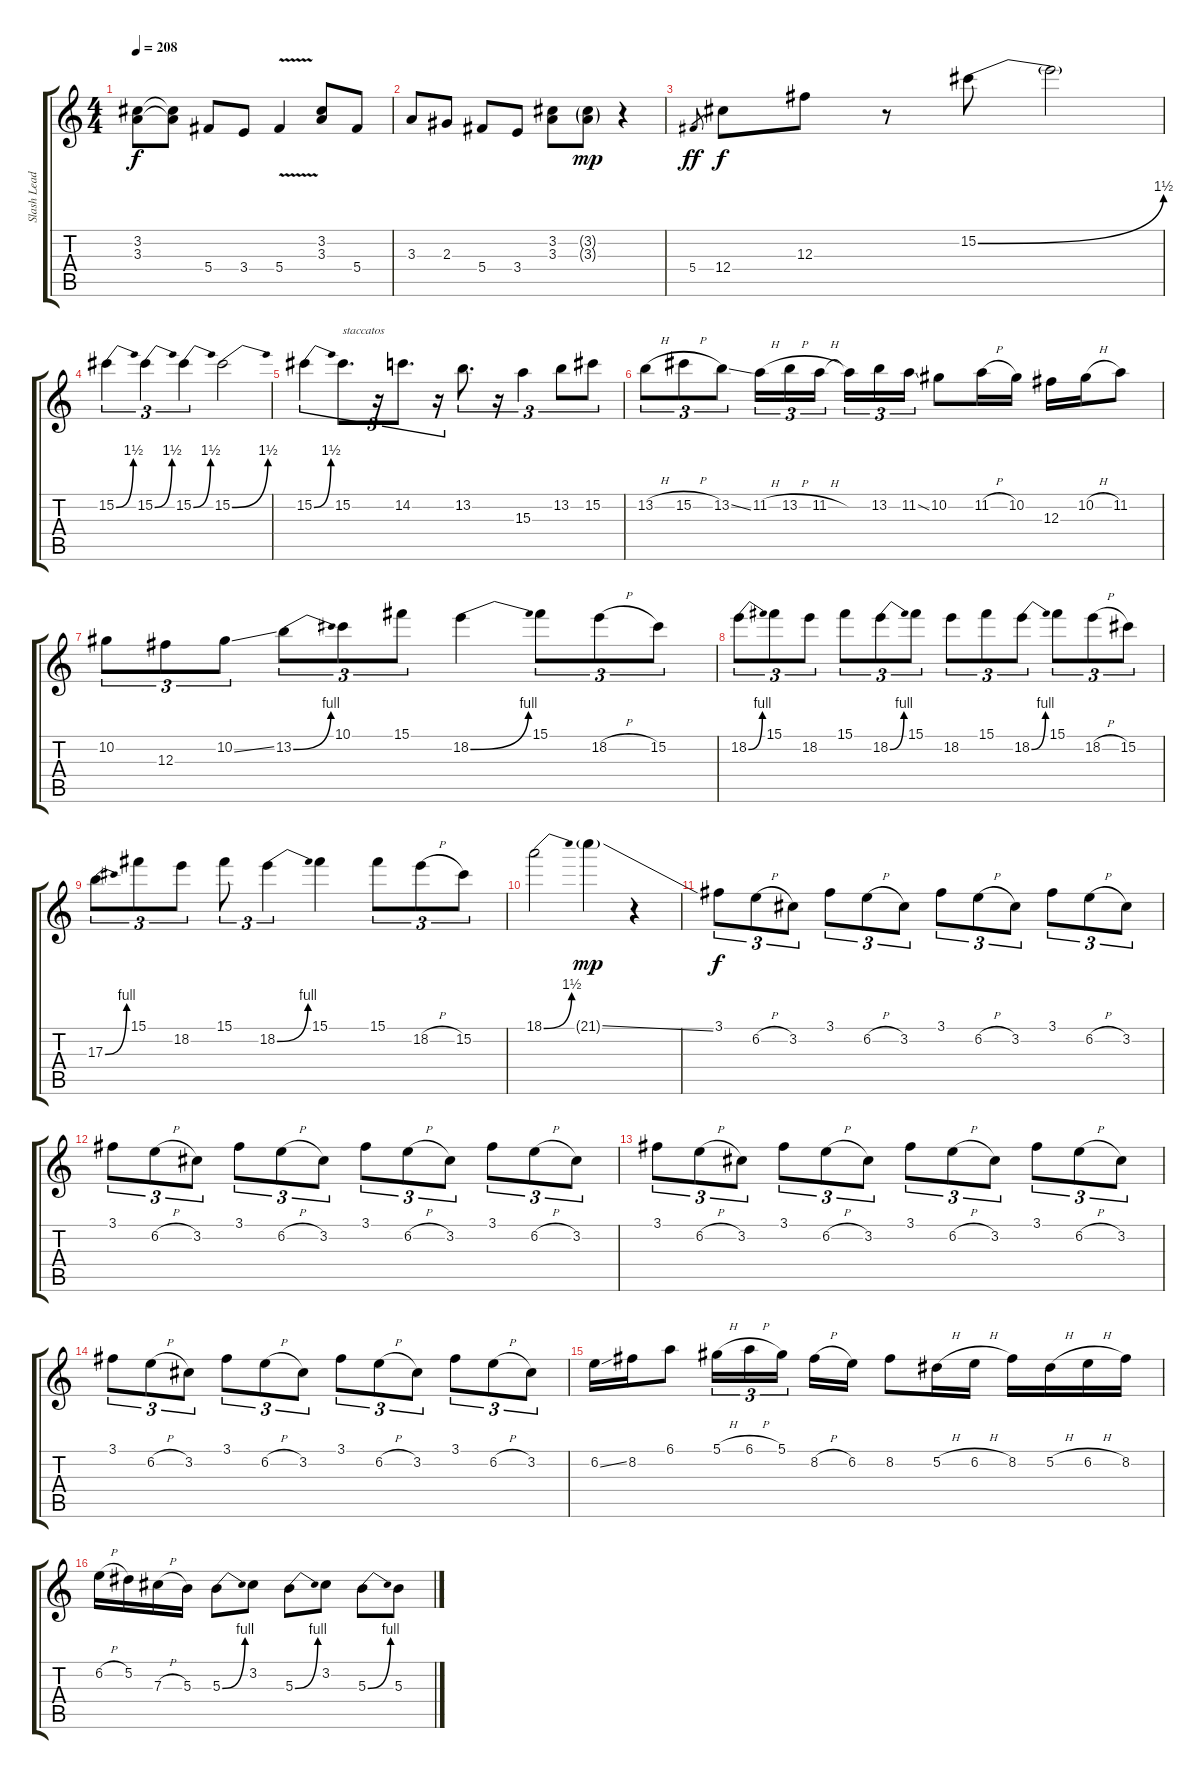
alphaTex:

\track ("Slash Lead" "Slash Lead") {instrument distortionguitar}
\staff {score tabs}
\tuning (Eb4 Bb3 Gb3 Db3 Ab2 Eb2) {hide}
\ts (4 4)
\tempo 208
\clef g2
\ks c
(3.2{t} 3.3{t}).8{dy f} (3.2{t} 3.3{t}).8 5.4.8 3.4.8 5.4{v}.4 (3.2 3.3).8 5.4.8 |
3.3.8 2.3.8 5.4.8 3.4.8 (3.2 3.3).8 (3.2{g} 3.3{g}).8{dy mp} r.4 |
5.4.8{gr dy ff} 12.4.8{dy f} 12.3.8 r.8 15.2{be (bend 0 0 60 6)}.8 15.2{t}.2 |
15.2{be (bend 0 0 60 6)}.4{tu (3 2)} 15.2{be (bend 0 0 60 6)}.4{tu (3 2)} 15.2{be (bend 0 0 60 6)}.4{tu (3 2)} 15.2{be (bend 0 0 60 6)}.2 |
15.2{be (bend 0 0 60 6)}.4{tu (3 2)} 15.2.8{d tu (3 2) txt "staccatos"} r.16{tu (3 2)} 14.2.8{d tu (3 2)} r.16{tu (3 2)} 13.2.8{d tu (3 2)} r.16{tu (3 2)} 15.3.4{tu (3 2)} 13.2.8{tu (3 2)} 15.2.8{tu (3 2)} |
13.2{h}.8{tu (3 2)} 15.2{h}.8{tu (3 2)} 13.2{ss}.8{tu (3 2)} 11.2{h}.16{tu (3 2)} 13.2{h}.16{tu (3 2)} 11.2{h}.16{tu (3 2) beam splitsecondary} 11.2{t}.16{tu (3 2)} 13.2.16{tu (3 2)} 11.2{ss}.16{tu (3 2)} 10.2.8 11.2{h}.16 10.2.16 12.3.16 10.2{h}.16 11.2.8 |
10.2.8{tu (3 2)} 12.3.8{tu (3 2)} 10.2{ss}.8{tu (3 2)} 13.2{be (bend 0 0 60 4)}.8{tu (3 2)} 10.1.8{tu (3 2)} 15.1.8{tu (3 2)} 18.2{be (bend 0 0 60 4)}.4 15.1.8{tu (3 2)} 18.2{h}.8{tu (3 2)} 15.2.8{tu (3 2)} |
18.2{be (bend 0 0 60 4)}.8{tu (3 2)} 15.1.8{tu (3 2)} 18.2.8{tu (3 2)} 15.1.8{tu (3 2)} 18.2{be (bend 0 0 60 4)}.8{tu (3 2)} 15.1.8{tu (3 2)} 18.2.8{tu (3 2)} 15.1.8{tu (3 2)} 18.2{be (bend 0 0 60 4)}.8{tu (3 2)} 15.1.8{tu (3 2)} 18.2{h}.8{tu (3 2)} 15.2.8{tu (3 2)} |
17.3{be (bend 0 0 60 4)}.8{tu (3 2)} 15.1.8{tu (3 2)} 18.2.8{tu (3 2)} 15.1.8{tu (3 2)} 18.2{be (bend 0 0 60 4)}.4{tu (3 2)} 15.1.4 15.1.8{tu (3 2)} 18.2{h}.8{tu (3 2)} 15.2.8{tu (3 2)} |
18.1{be (bend 0 0 60 6)}.2 21.1{ss g}.4{dy mp} r.4 |
3.1.8{tu (3 2) dy f} 6.2{h}.8{tu (3 2)} 3.2.8{tu (3 2)} 3.1.8{tu (3 2)} 6.2{h}.8{tu (3 2)} 3.2.8{tu (3 2)} 3.1.8{tu (3 2)} 6.2{h}.8{tu (3 2)} 3.2.8{tu (3 2)} 3.1.8{tu (3 2)} 6.2{h}.8{tu (3 2)} 3.2.8{tu (3 2)} |
3.1.8{tu (3 2)} 6.2{h}.8{tu (3 2)} 3.2.8{tu (3 2)} 3.1.8{tu (3 2)} 6.2{h}.8{tu (3 2)} 3.2.8{tu (3 2)} 3.1.8{tu (3 2)} 6.2{h}.8{tu (3 2)} 3.2.8{tu (3 2)} 3.1.8{tu (3 2)} 6.2{h}.8{tu (3 2)} 3.2.8{tu (3 2)} |
3.1.8{tu (3 2)} 6.2{h}.8{tu (3 2)} 3.2.8{tu (3 2)} 3.1.8{tu (3 2)} 6.2{h}.8{tu (3 2)} 3.2.8{tu (3 2)} 3.1.8{tu (3 2)} 6.2{h}.8{tu (3 2)} 3.2.8{tu (3 2)} 3.1.8{tu (3 2)} 6.2{h}.8{tu (3 2)} 3.2.8{tu (3 2)} |
3.1.8{tu (3 2)} 6.2{h}.8{tu (3 2)} 3.2.8{tu (3 2)} 3.1.8{tu (3 2)} 6.2{h}.8{tu (3 2)} 3.2.8{tu (3 2)} 3.1.8{tu (3 2)} 6.2{h}.8{tu (3 2)} 3.2.8{tu (3 2)} 3.1.8{tu (3 2)} 6.2{h}.8{tu (3 2)} 3.2.8{tu (3 2)} |
6.2{ss}.16 8.2.16 6.1.8 5.1{h}.16{tu (3 2)} 6.1{h}.16{tu (3 2)} 5.1.16{tu (3 2) beam splitsecondary} 8.2{h}.16 6.2.16 8.2.8 5.2{h}.16 6.2{h}.16 8.2.16 5.2{h}.16 6.2{h}.16 8.2.16 |
6.2{h}.16 5.2.16 7.3{h}.16 5.3.16 5.3{be (bend 0 0 60 4)}.8 3.2.8 5.3{be (bend 0 0 60 4)}.8 3.2.8 5.3{be (bend 0 0 60 4)}.8 5.3.8
